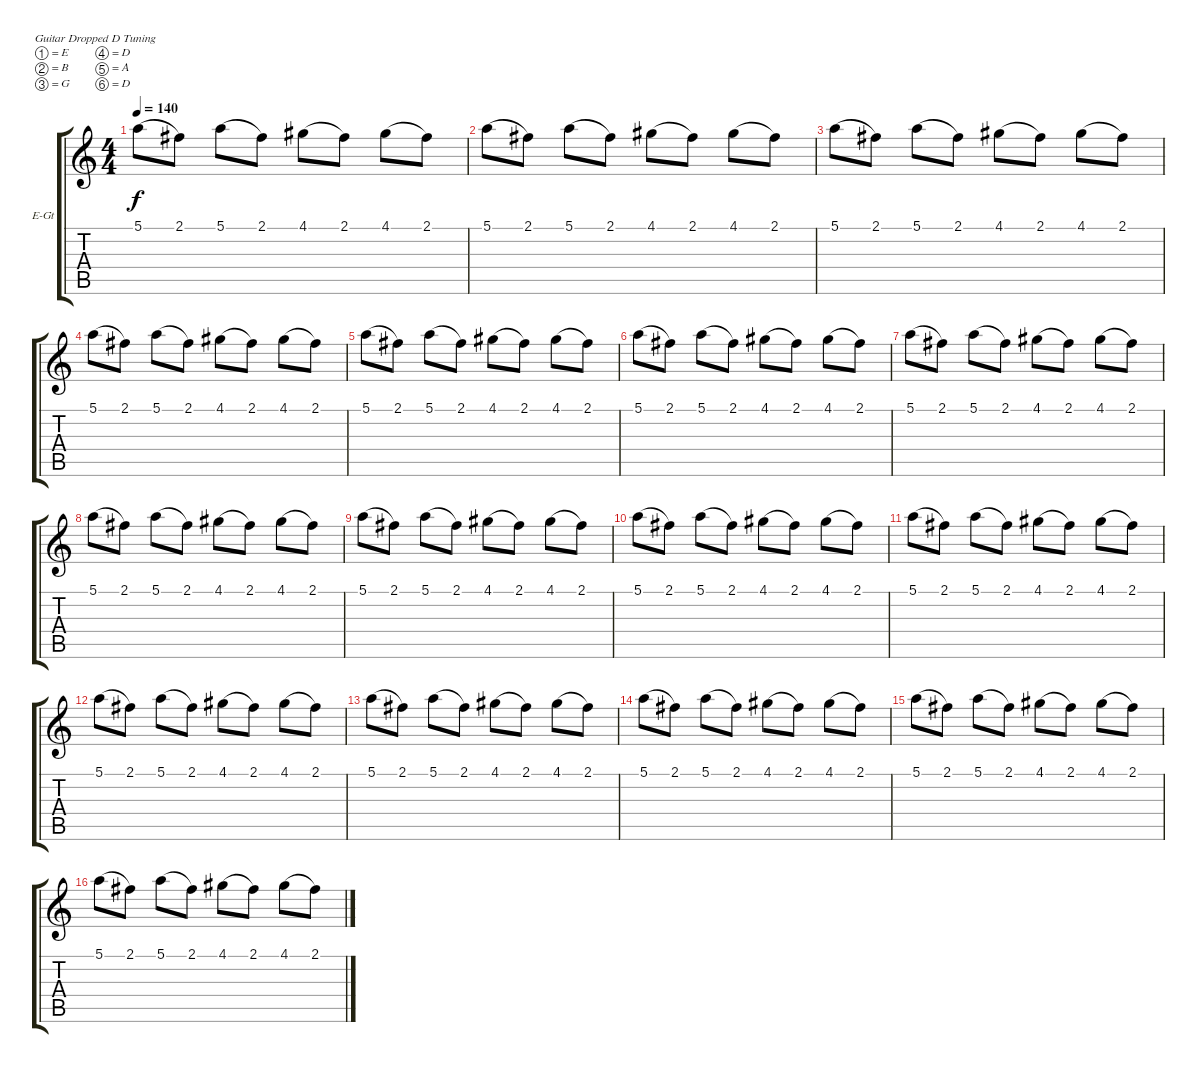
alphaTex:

\bracketExtendMode groupsimilarinstruments
\firstSystemTrackNameOrientation horizontal
\otherSystemsTrackNameOrientation horizontal
\track ("Jorel Decker - keys (2)" "E-Gt") {instrument electricguitarclean}
\staff {score tabs}
\tuning (E4 B3 G3 D3 A2 D2)
\ts (4 4)
\tempo 140
\clef g2
\scale
0.333333
\ks c
5.1.8{dy f legatoorigin} 2.1.8 5.1.8{legatoorigin} 2.1.8 4.1.8{legatoorigin} 2.1.8 4.1.8{legatoorigin} 2.1.8 |
\scale
0.333333 5.1.8{legatoorigin} 2.1.8 5.1.8{legatoorigin} 2.1.8 4.1.8{legatoorigin} 2.1.8 4.1.8{legatoorigin} 2.1.8 |
\scale
0.333333 5.1.8{legatoorigin} 2.1.8 5.1.8{legatoorigin} 2.1.8 4.1.8{legatoorigin} 2.1.8 4.1.8{legatoorigin} 2.1.8 |
\scale
0.333333 5.1.8{legatoorigin} 2.1.8 5.1.8{legatoorigin} 2.1.8 4.1.8{legatoorigin} 2.1.8 4.1.8{legatoorigin} 2.1.8 |
\scale
0.333333 5.1.8{legatoorigin} 2.1.8 5.1.8{legatoorigin} 2.1.8 4.1.8{legatoorigin} 2.1.8 4.1.8{legatoorigin} 2.1.8 |
\scale
0.333333 5.1.8{legatoorigin} 2.1.8 5.1.8{legatoorigin} 2.1.8 4.1.8{legatoorigin} 2.1.8 4.1.8{legatoorigin} 2.1.8 |
\scale
0.333333 5.1.8{legatoorigin} 2.1.8 5.1.8{legatoorigin} 2.1.8 4.1.8{legatoorigin} 2.1.8 4.1.8{legatoorigin} 2.1.8 |
\scale
0.333333 5.1.8{legatoorigin} 2.1.8 5.1.8{legatoorigin} 2.1.8 4.1.8{legatoorigin} 2.1.8 4.1.8{legatoorigin} 2.1.8 |
\scale
0.333333 5.1.8{legatoorigin} 2.1.8 5.1.8{legatoorigin} 2.1.8 4.1.8{legatoorigin} 2.1.8 4.1.8{legatoorigin} 2.1.8 |
\scale
0.333333 5.1.8{legatoorigin} 2.1.8 5.1.8{legatoorigin} 2.1.8 4.1.8{legatoorigin} 2.1.8 4.1.8{legatoorigin} 2.1.8 |
\scale
0.333333 5.1.8{legatoorigin} 2.1.8 5.1.8{legatoorigin} 2.1.8 4.1.8{legatoorigin} 2.1.8 4.1.8{legatoorigin} 2.1.8 |
\scale
0.333333 5.1.8{legatoorigin} 2.1.8 5.1.8{legatoorigin} 2.1.8 4.1.8{legatoorigin} 2.1.8 4.1.8{legatoorigin} 2.1.8 |
\scale
0.333333 5.1.8{legatoorigin} 2.1.8 5.1.8{legatoorigin} 2.1.8 4.1.8{legatoorigin} 2.1.8 4.1.8{legatoorigin} 2.1.8 |
\scale
0.333333 5.1.8{legatoorigin} 2.1.8 5.1.8{legatoorigin} 2.1.8 4.1.8{legatoorigin} 2.1.8 4.1.8{legatoorigin} 2.1.8 |
\scale
0.333333 5.1.8{legatoorigin} 2.1.8 5.1.8{legatoorigin} 2.1.8 4.1.8{legatoorigin} 2.1.8 4.1.8{legatoorigin} 2.1.8 |
5.1.8{legatoorigin} 2.1.8 5.1.8{legatoorigin} 2.1.8 4.1.8{legatoorigin} 2.1.8 4.1.8{legatoorigin} 2.1.8
